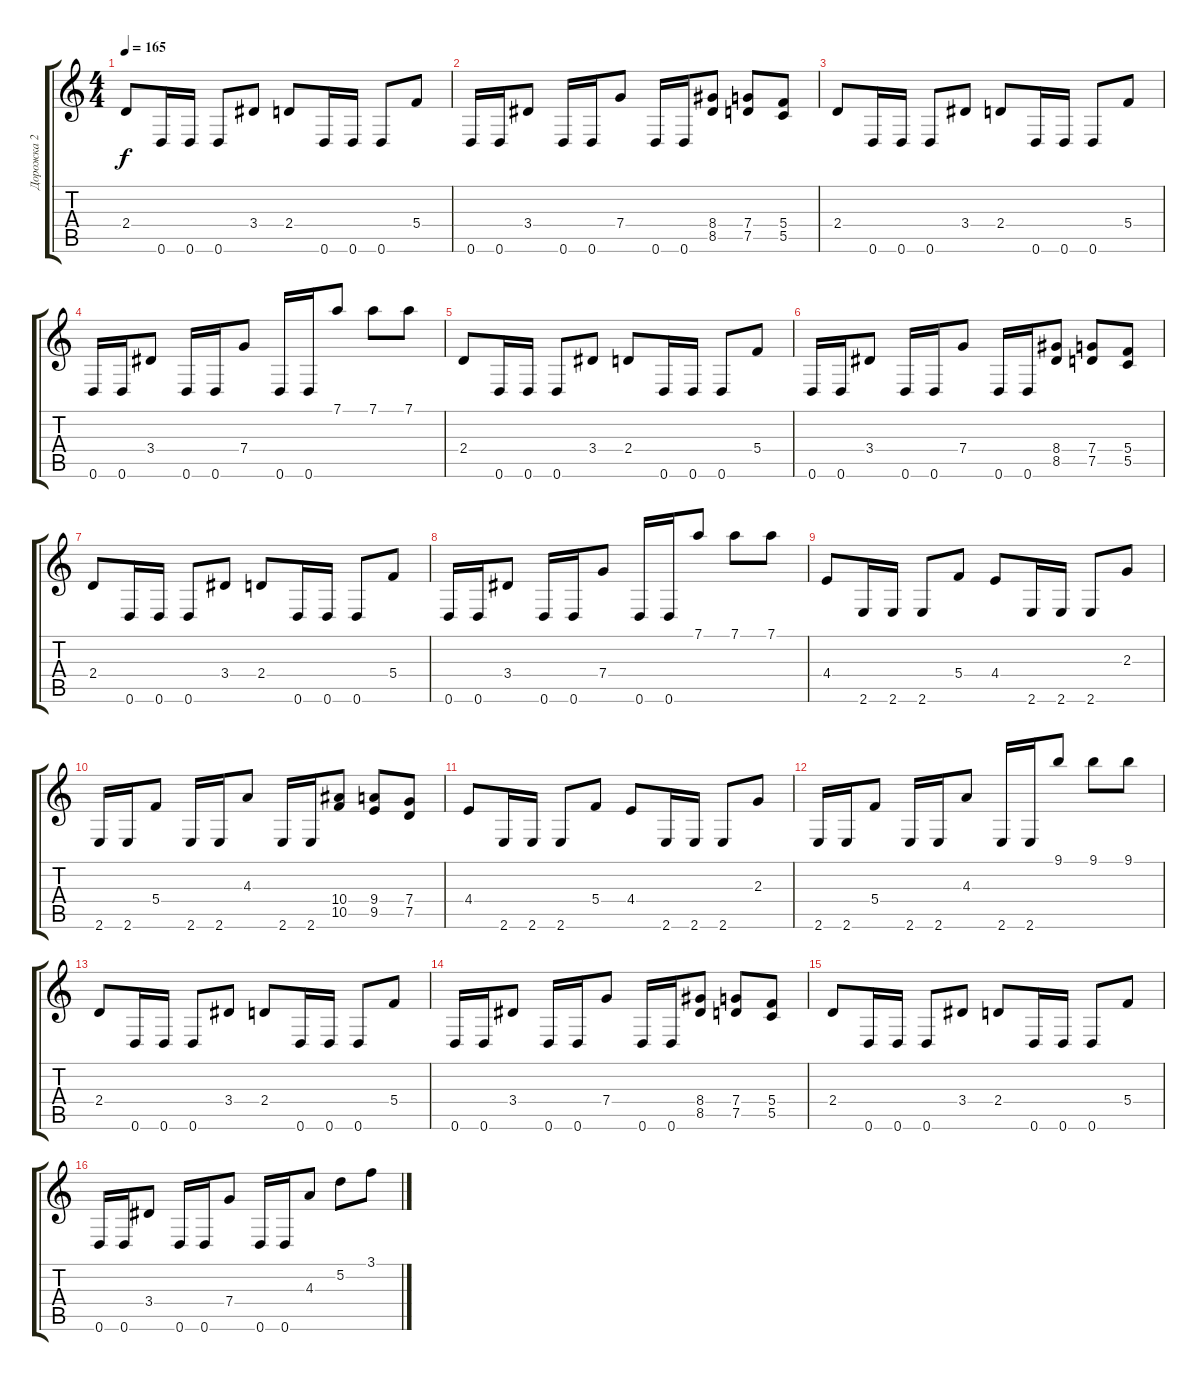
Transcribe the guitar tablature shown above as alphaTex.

\track ("Дорожка 2" "Дорожка 2") {instrument distortionguitar}
\staff {score tabs}
\tuning (D4 A3 F3 C3 G2 D2) {hide}
\ts (4 4)
\tempo 165
\clef g2
\ks c
2.4.8{dy f} 0.6.16 0.6.16 0.6.8 3.4.8 2.4.8 0.6.16 0.6.16 0.6.8 5.4.8 |
0.6.16 0.6.16 3.4.8 0.6.16 0.6.16 7.4.8 0.6.16 0.6.16 (8.4 8.5).8 (7.4 7.5).8 (5.4 5.5).8 |
2.4.8 0.6.16 0.6.16 0.6.8 3.4.8 2.4.8 0.6.16 0.6.16 0.6.8 5.4.8 |
0.6.16 0.6.16 3.4.8 0.6.16 0.6.16 7.4.8 0.6.16 0.6.16 7.1.8 7.1.8 7.1.8 |
2.4.8 0.6.16 0.6.16 0.6.8 3.4.8 2.4.8 0.6.16 0.6.16 0.6.8 5.4.8 |
0.6.16 0.6.16 3.4.8 0.6.16 0.6.16 7.4.8 0.6.16 0.6.16 (8.4 8.5).8 (7.4 7.5).8 (5.4 5.5).8 |
2.4.8 0.6.16 0.6.16 0.6.8 3.4.8 2.4.8 0.6.16 0.6.16 0.6.8 5.4.8 |
0.6.16 0.6.16 3.4.8 0.6.16 0.6.16 7.4.8 0.6.16 0.6.16 7.1.8 7.1.8 7.1.8 |
4.4.8 2.6.16 2.6.16 2.6.8 5.4.8 4.4.8 2.6.16 2.6.16 2.6.8 2.3.8 |
2.6.16 2.6.16 5.4.8 2.6.16 2.6.16 4.3.8 2.6.16 2.6.16 (10.4 10.5).8 (9.4 9.5).8 (7.4 7.5).8 |
4.4.8 2.6.16 2.6.16 2.6.8 5.4.8 4.4.8 2.6.16 2.6.16 2.6.8 2.3.8 |
2.6.16 2.6.16 5.4.8 2.6.16 2.6.16 4.3.8 2.6.16 2.6.16 9.1.8 9.1.8 9.1.8 |
2.4.8 0.6.16 0.6.16 0.6.8 3.4.8 2.4.8 0.6.16 0.6.16 0.6.8 5.4.8 |
0.6.16 0.6.16 3.4.8 0.6.16 0.6.16 7.4.8 0.6.16 0.6.16 (8.4 8.5).8 (7.4 7.5).8 (5.4 5.5).8 |
2.4.8 0.6.16 0.6.16 0.6.8 3.4.8 2.4.8 0.6.16 0.6.16 0.6.8 5.4.8 |
0.6.16 0.6.16 3.4.8 0.6.16 0.6.16 7.4.8 0.6.16 0.6.16 4.3.8 5.2.8 3.1.8
